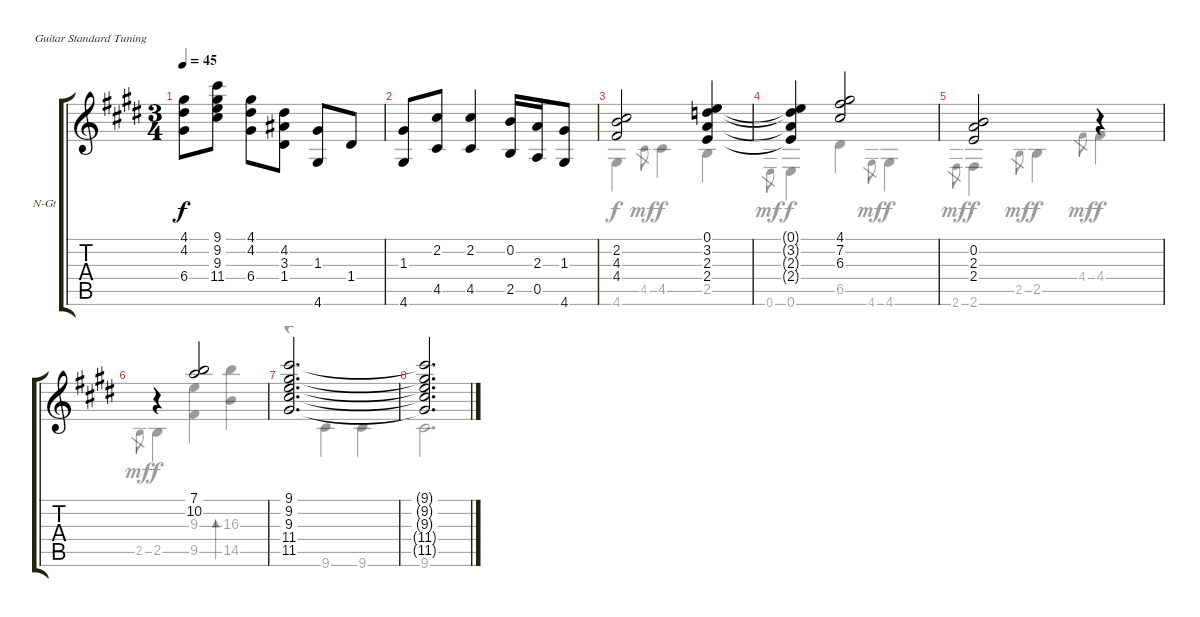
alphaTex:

\bracketExtendMode groupsimilarinstruments
\firstSystemTrackNameOrientation horizontal
\otherSystemsTrackNameOrientation horizontal
\track ("Piste 1" "N-Gt") {instrument acousticguitarnylon}
\staff {score tabs}
\tuning (E4 B3 G3 D3 A2 E2)
\voice
\ts (3 4)
\tempo 45
\clef g2
\ks e
(4.1 4.2 6.4).8{dy f} (9.1 9.2 9.3 11.4).8 (4.1 4.2 6.4).8 (4.2 3.3 1.4).8 (1.3 4.6).8 1.4.8 |
(1.3 4.6).8 (2.2 4.5).8 (2.2 4.5).4 (0.2 2.5).16 (2.3 0.5).16 (1.3 4.6).8 |
(2.2 4.3 4.4).2 (0.1 3.2 2.3 2.4).4 |
(0.1{t} 3.2{t} 2.3{t} 2.4{t}).4 (4.1 7.2 6.3).2 |
(0.2 2.3 2.4).2 r.4 |
r.4 (7.1 10.2).2 |
(9.1 9.2 9.3 11.4 11.5).2{d} |
(9.1{t} 9.2{t} 9.3{t} 11.4{t} 11.5{t}).2{d}
\voice
\clef g2
\ottava regular
\simile none
\ks e
|
|
4.6.4 4.5.8{gr dy mf} 4.5.4{dy f} 2.5.4 |
0.6.8{gr dy mf} 0.6.4{dy f} 6.5.4 4.6.8{gr dy mf} 4.6.4{dy f} |
2.6.8{gr dy mf} 2.6.4{dy f} 2.5.8{gr dy mf} 2.5.4{dy f} 4.4.8{gr dy mf} 4.4.4{dy f} |
2.5.8{gr dy mf} 2.5.4{dy f} (9.3 9.5).4 (16.3 14.5).4{bd 120} |
r.4 9.6.4 9.6.4 |
9.6.2{d}
